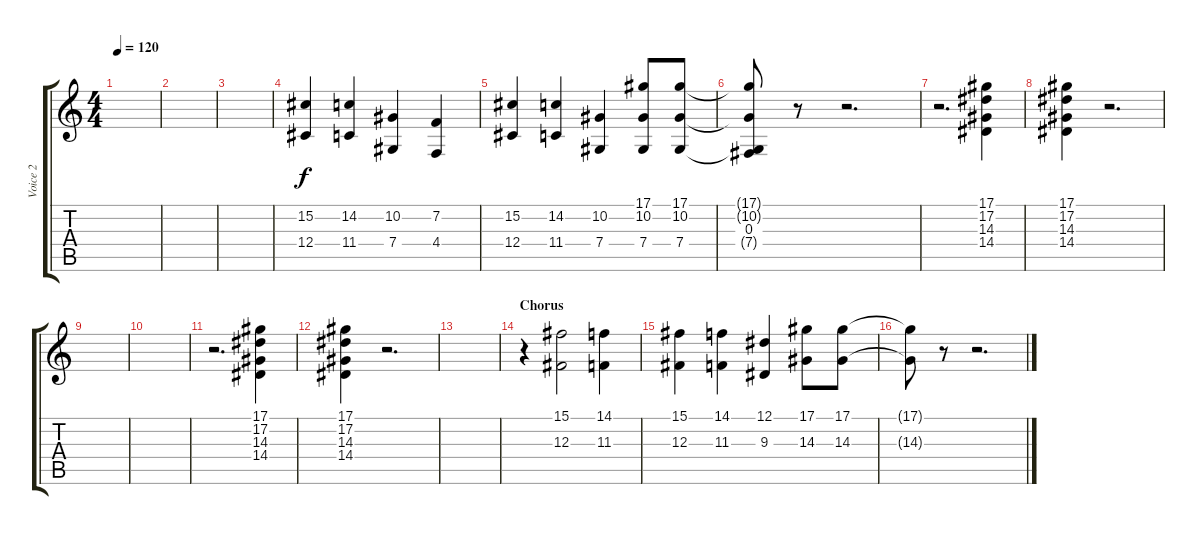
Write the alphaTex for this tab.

\track ("Voice 2" "Voice 2") {instrument clarinet}
\staff {score tabs}
\tuning (Eb4 Bb3 Gb3 Db3 Ab2 Eb2) {hide}
\ts (4 4)
\tempo 120
\clef g2
\ks c
|
|
|
(15.2 12.4).4 (14.2 11.4).4 (10.2 7.4).4 (7.2 4.4).4 |
(15.2 12.4).4 (14.2 11.4).4 (10.2 7.4).4 (17.1 10.2 7.4).8 (17.1 10.2 7.4).8 |
(17.1{t} 10.2{t} 0.3 7.4{t}).8 r.8 r.2{d} |
r.2{d} (17.1 17.2 14.3 14.4).4 |
(17.1 17.2 14.3 14.4).4 r.2{d} |
|
|
r.2{d} (17.1 17.2 14.3 14.4).4 |
(17.1 17.2 14.3 14.4).4 r.2{d} |
|
\section ("" "Chorus")
r.4 (15.1 12.3).2 (14.1 11.3).4 |
(15.1 12.3).4 (14.1 11.3).4 (12.1 9.3).4 (17.1 14.3).8 (17.1 14.3).8 |
(17.1{t} 14.3{t}).8 r.8 r.2{d}
